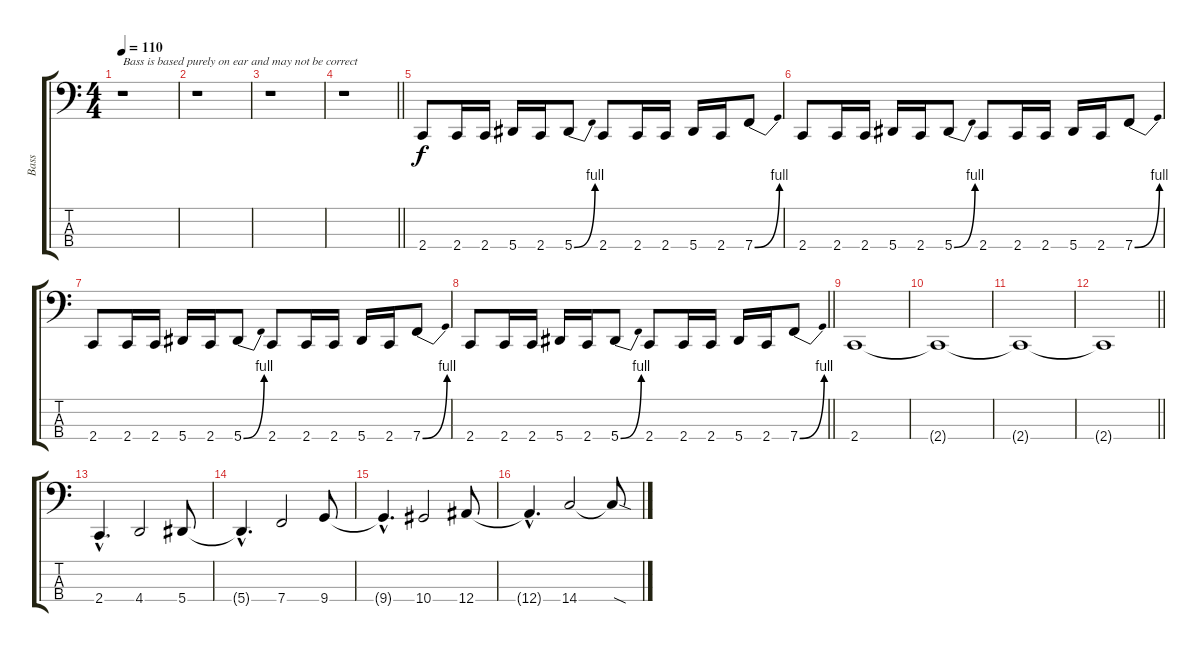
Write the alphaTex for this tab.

\track ("Bass" "Bass") {instrument electricbassfinger}
\staff {score tabs}
\tuning (Eb2 Bb1 F1 Bb0) {hide}
\ts (4 4)
\tempo 110
\clef f4
\ks c
r.1{txt "Bass is based purely on ear and may not be correct" dy f instrument electricbassfinger} |
r.1 |
r.1 |
\barLineRight lightlight
r.1 |
2.4.8 2.4.16 2.4.16 5.4.16 2.4.16 5.4{be (bend 0 0 60 4)}.8 2.4.8 2.4.16 2.4.16 5.4.16 2.4.16 7.4{be (bend 0 0 60 4)}.8 |
2.4.8 2.4.16 2.4.16 5.4.16 2.4.16 5.4{be (bend 0 0 60 4)}.8 2.4.8 2.4.16 2.4.16 5.4.16 2.4.16 7.4{be (bend 0 0 60 4)}.8 |
2.4.8 2.4.16 2.4.16 5.4.16 2.4.16 5.4{be (bend 0 0 60 4)}.8 2.4.8 2.4.16 2.4.16 5.4.16 2.4.16 7.4{be (bend 0 0 60 4)}.8 |
\barLineRight lightlight
2.4.8 2.4.16 2.4.16 5.4.16 2.4.16 5.4{be (bend 0 0 60 4)}.8 2.4.8 2.4.16 2.4.16 5.4.16 2.4.16 7.4{be (bend 0 0 60 4)}.8 |
2.4.1 |
2.4{t}.1 |
2.4{t}.1 |
\barLineRight lightlight
2.4{t}.1 |
2.4{hac}.4{d} 4.4.2 5.4.8 |
5.4{hac t}.4{d} 7.4.2 9.4.8 |
9.4{hac t}.4{d} 10.4.2 12.4.8 |
12.4{hac t}.4{d} 14.4.2 14.4{sod t}.8
